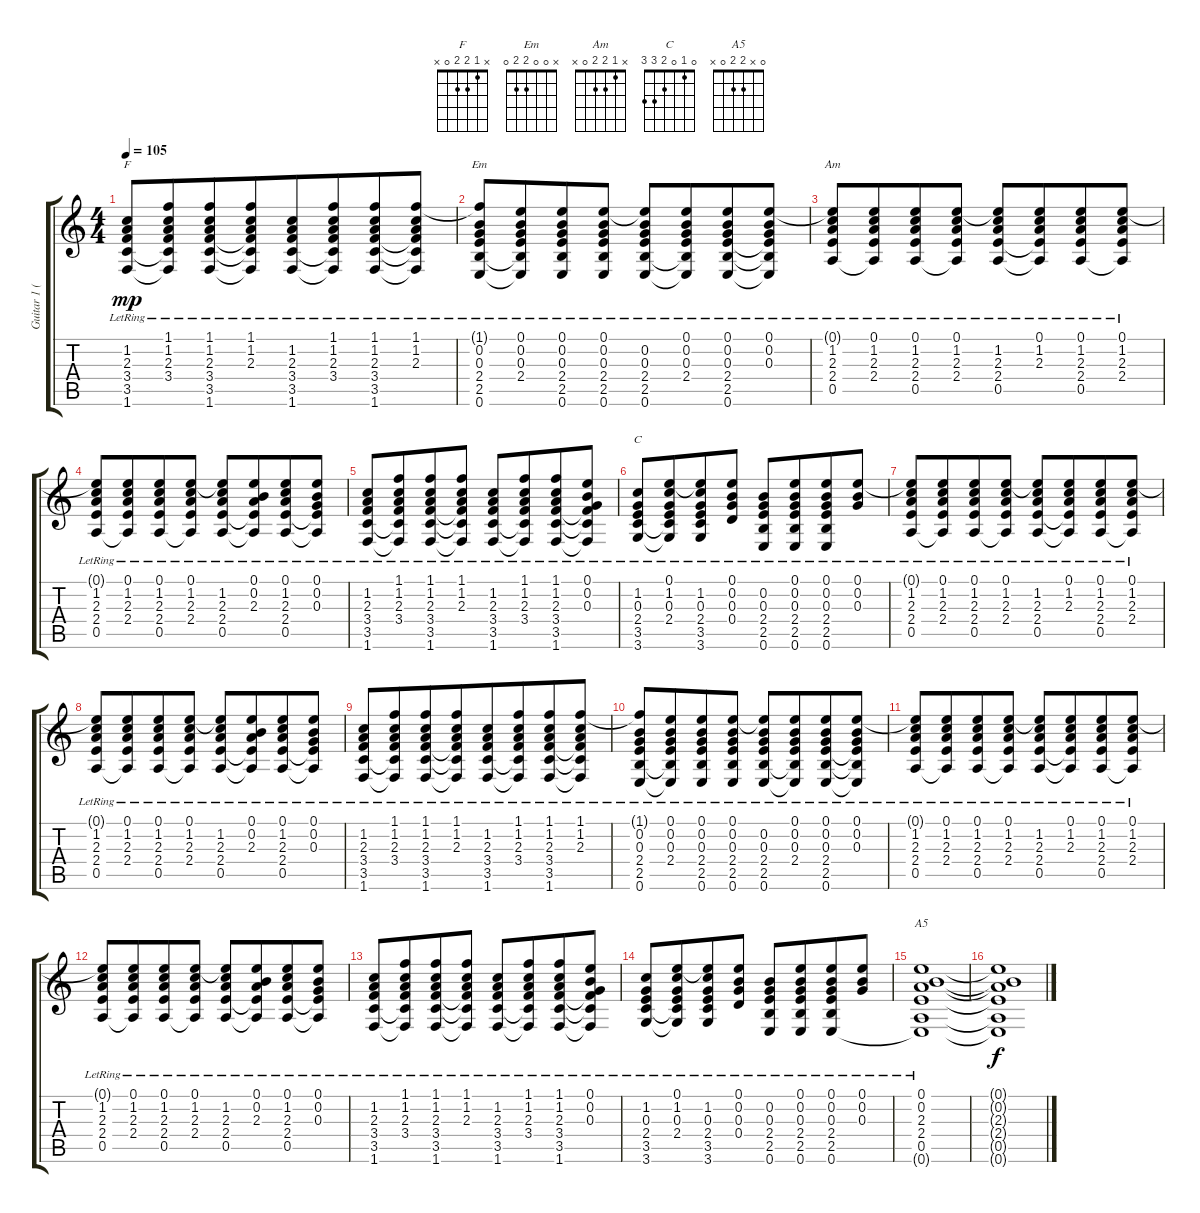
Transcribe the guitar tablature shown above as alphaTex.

\track ("Guitar 1 (Ruythm)" "Guitar 1 (") {instrument acousticguitarsteel}
\staff {score tabs}
\tuning (E4 B3 G3 D3 A2 E2) {hide}
\chord ("F" x 1 2 2 0 x)
\chord ("Em" x 0 0 2 2 0)
\chord ("Am" x 1 2 2 0 x)
\chord ("C" 0 1 0 2 3 3)
\chord ("A5" 0 x 2 2 0 x)
\ts (4 4)
\tempo 105
\clef g2
\ks c
(1.2{lr} 2.3{lr} 3.4{lr} 3.5{lr} 1.6).8{ch "F" dy mp} (1.1 1.2{lr} 2.3{lr} 3.4{lr} 3.5{t} 1.6{t}).8{beam merge} (1.1 1.2{lr} 2.3{lr} 3.4{lr} 3.5{lr} 1.6).8 (1.1 1.2{lr} 2.3{lr} 3.4{t} 3.5{t} 1.6{t}).8{beam merge} (1.2{lr} 2.3{lr} 3.4{lr} 3.5{lr} 1.6).8 (1.1 1.2{lr} 2.3{lr} 3.4{lr} 3.5{t} 1.6{t}).8{beam merge} (1.1 1.2{lr} 2.3{lr} 3.4{lr} 3.5{lr} 1.6).8 (1.1 1.2{lr} 2.3{lr} 3.4{t} 3.5{t} 1.6{t}).8 |
(1.1{t} 0.2{lr} 0.3{lr} 2.4{lr} 2.5{lr} 0.6{lr}).8{ch "Em"} (0.1{lr} 0.2{lr} 0.3{lr} 2.4{lr} 2.5{t} 0.6{t}).8{beam merge} (0.1 0.2{lr} 0.3{lr} 2.4{lr} 2.5{lr} 0.6{lr}).8 (0.1{lr} 0.2{lr} 0.3{lr} 2.4{lr} 2.5{lr} 0.6{lr}).8 (0.1{t} 0.2{lr} 0.3{lr} 2.4{lr} 2.5{lr} 0.6{lr}).8 (0.1{lr} 0.2{lr} 0.3{lr} 2.4{lr} 2.5{t} 0.6{t}).8{beam merge} (0.1 0.2{lr} 0.3{lr} 2.4{lr} 2.5{lr} 0.6{lr}).8 (0.1{lr} 0.2{lr} 0.3{lr} 2.4{t} 2.5{t} 0.6{t}).8 |
(0.1{t} 1.2{lr} 2.3{lr} 2.4{lr} 0.5{lr}).8{ch "Am"} (0.1{lr} 1.2{lr} 2.3{lr} 2.4{lr} 0.5{t}).8{beam merge} (0.1 1.2{lr} 2.3{lr} 2.4{lr} 0.5{lr}).8 (0.1{lr} 1.2{lr} 2.3{lr} 2.4{lr} 0.5{t}).8 (0.1{t} 1.2{lr} 2.3{lr} 2.4{lr} 0.5{lr}).8 (0.1{lr} 1.2{lr} 2.3 2.4{t} 0.5{t}).8{beam merge} (0.1 1.2{lr} 2.3{lr} 2.4{lr} 0.5{lr}).8 (0.1{lr} 1.2{lr} 2.3{lr} 2.4{lr} 0.5{t}).8 |
(0.1{t} 1.2{lr} 2.3{lr} 2.4{lr} 0.5{lr}).8 (0.1{lr} 1.2{lr} 2.3{lr} 2.4{lr} 0.5{t}).8{beam merge} (0.1 1.2{lr} 2.3{lr} 2.4{lr} 0.5{lr}).8 (0.1{lr} 1.2{lr} 2.3{lr} 2.4{lr} 0.5{t}).8 (0.1{t} 1.2{lr} 2.3{lr} 2.4{lr} 0.5{lr}).8 (0.1{lr} 0.2{lr} 2.3 2.4{t} 0.5{t}).8{beam merge} (0.1 1.2{lr} 2.3{lr} 2.4{lr} 0.5{lr}).8 (0.1{lr} 0.2{lr} 0.3{lr} 2.4{t} 0.5{t}).8 |
(1.2{lr} 2.3{lr} 3.4{lr} 3.5{lr} 1.6).8{beam merge} (1.1 1.2{lr} 2.3{lr} 3.4{lr} 3.5{t} 1.6{t}).8{beam merge} (1.1 1.2{lr} 2.3{lr} 3.4{lr} 3.5{lr} 1.6).8{beam merge} (1.1 1.2{lr} 2.3{lr} 3.4{t} 3.5{t} 1.6{t}).8{beam split} (1.2{lr} 2.3{lr} 3.4{lr} 3.5{lr} 1.6).8{beam merge} (1.1 1.2{lr} 2.3{lr} 3.4{lr} 3.5{t} 1.6{t}).8{beam merge} (1.1 1.2{lr} 2.3{lr} 3.4{lr} 3.5{lr} 1.6).8{beam merge} (0.1 0.2{lr} 0.3{lr} 3.4{t} 3.5{t} 1.6{t}).8 |
(1.2{lr} 0.3{lr} 2.4{lr} 3.5{lr} 3.6{lr}).8{ch "C"} (0.1{lr} 1.2{lr} 0.3{lr} 2.4{lr} 3.5{t} 3.6{t}).8{beam merge} (0.1{t} 1.2{lr} 0.3{lr} 2.4{lr} 3.5{lr} 3.6{lr}).8 (0.1{lr} 0.2{lr} 0.3{lr} 0.4{lr}).8 (0.2{lr} 0.3{lr} 2.4{lr} 2.5{lr} 0.6{lr}).8 (0.1{lr} 0.2{lr} 0.3{lr} 2.4{lr} 2.5{lr} 0.6{lr}).8{beam merge} (0.1 0.2{lr} 0.3{lr} 2.4{lr} 2.5{lr} 0.6{lr}).8 (0.1 0.2{lr} 0.3{lr}).8 |
(0.1{t} 1.2{lr} 2.3{lr} 2.4{lr} 0.5{lr}).8 (0.1{lr} 1.2{lr} 2.3{lr} 2.4{lr} 0.5{t}).8{beam merge} (0.1 1.2{lr} 2.3{lr} 2.4{lr} 0.5{lr}).8 (0.1{lr} 1.2{lr} 2.3{lr} 2.4{lr} 0.5{t}).8 (0.1{t} 1.2{lr} 2.3{lr} 2.4{lr} 0.5{lr}).8 (0.1{lr} 1.2{lr} 2.3 2.4{t} 0.5{t}).8{beam merge} (0.1 1.2{lr} 2.3{lr} 2.4{lr} 0.5{lr}).8 (0.1{lr} 1.2{lr} 2.3{lr} 2.4{lr} 0.5{t}).8 |
(0.1{t} 1.2{lr} 2.3{lr} 2.4{lr} 0.5{lr}).8 (0.1{lr} 1.2{lr} 2.3{lr} 2.4{lr} 0.5{t}).8{beam merge} (0.1 1.2{lr} 2.3{lr} 2.4{lr} 0.5{lr}).8 (0.1{lr} 1.2{lr} 2.3{lr} 2.4{lr} 0.5{t}).8 (0.1{t} 1.2{lr} 2.3{lr} 2.4{lr} 0.5{lr}).8 (0.1{lr} 0.2{lr} 2.3 2.4{t} 0.5{t}).8{beam merge} (0.1 1.2{lr} 2.3{lr} 2.4{lr} 0.5{lr}).8 (0.1{lr} 0.2{lr} 0.3{lr} 2.4{t} 0.5{t}).8 |
(1.2{lr} 2.3{lr} 3.4{lr} 3.5{lr} 1.6).8 (1.1 1.2{lr} 2.3{lr} 3.4{lr} 3.5{t} 1.6{t}).8{beam merge} (1.1 1.2{lr} 2.3{lr} 3.4{lr} 3.5{lr} 1.6).8 (1.1 1.2{lr} 2.3{lr} 3.4{t} 3.5{t} 1.6{t}).8{beam merge} (1.2{lr} 2.3{lr} 3.4{lr} 3.5{lr} 1.6).8 (1.1 1.2{lr} 2.3{lr} 3.4{lr} 3.5{t} 1.6{t}).8{beam merge} (1.1 1.2{lr} 2.3{lr} 3.4{lr} 3.5{lr} 1.6).8 (1.1 1.2{lr} 2.3{lr} 3.4{t} 3.5{t} 1.6{t}).8 |
(1.1{t} 0.2{lr} 0.3{lr} 2.4{lr} 2.5{lr} 0.6{lr}).8 (0.1{lr} 0.2{lr} 0.3{lr} 2.4{lr} 2.5{t} 0.6{t}).8{beam merge} (0.1 0.2{lr} 0.3{lr} 2.4{lr} 2.5{lr} 0.6{lr}).8 (0.1{lr} 0.2{lr} 0.3{lr} 2.4{lr} 2.5{lr} 0.6{lr}).8 (0.1{t} 0.2{lr} 0.3{lr} 2.4{lr} 2.5{lr} 0.6{lr}).8 (0.1{lr} 0.2{lr} 0.3{lr} 2.4{lr} 2.5{t} 0.6{t}).8{beam merge} (0.1 0.2{lr} 0.3{lr} 2.4{lr} 2.5{lr} 0.6{lr}).8 (0.1{lr} 0.2{lr} 0.3{lr} 2.4{t} 2.5{t} 0.6{t}).8 |
(0.1{t} 1.2{lr} 2.3{lr} 2.4{lr} 0.5{lr}).8 (0.1{lr} 1.2{lr} 2.3{lr} 2.4{lr} 0.5{t}).8{beam merge} (0.1 1.2{lr} 2.3{lr} 2.4{lr} 0.5{lr}).8 (0.1{lr} 1.2{lr} 2.3{lr} 2.4{lr} 0.5{t}).8 (0.1{t} 1.2{lr} 2.3{lr} 2.4{lr} 0.5{lr}).8 (0.1{lr} 1.2{lr} 2.3 2.4{t} 0.5{t}).8{beam merge} (0.1 1.2{lr} 2.3{lr} 2.4{lr} 0.5{lr}).8 (0.1{lr} 1.2{lr} 2.3{lr} 2.4{lr} 0.5{t}).8 |
(0.1{t} 1.2{lr} 2.3{lr} 2.4{lr} 0.5{lr}).8 (0.1{lr} 1.2{lr} 2.3{lr} 2.4{lr} 0.5{t}).8{beam merge} (0.1 1.2{lr} 2.3{lr} 2.4{lr} 0.5{lr}).8 (0.1{lr} 1.2{lr} 2.3{lr} 2.4{lr} 0.5{t}).8 (0.1{t} 1.2{lr} 2.3{lr} 2.4{lr} 0.5{lr}).8 (0.1{lr} 0.2{lr} 2.3 2.4{t} 0.5{t}).8{beam merge} (0.1 1.2{lr} 2.3{lr} 2.4{lr} 0.5{lr}).8 (0.1{lr} 0.2{lr} 0.3{lr} 2.4{t} 0.5{t}).8 |
(1.2{lr} 2.3{lr} 3.4{lr} 3.5{lr} 1.6).8{beam merge} (1.1 1.2{lr} 2.3{lr} 3.4{lr} 3.5{t} 1.6{t}).8{beam merge} (1.1 1.2{lr} 2.3{lr} 3.4{lr} 3.5{lr} 1.6).8{beam merge} (1.1 1.2{lr} 2.3{lr} 3.4{t} 3.5{t} 1.6{t}).8{beam split} (1.2{lr} 2.3{lr} 3.4{lr} 3.5{lr} 1.6).8{beam merge} (1.1 1.2{lr} 2.3{lr} 3.4{lr} 3.5{t} 1.6{t}).8{beam merge} (1.1 1.2{lr} 2.3{lr} 3.4{lr} 3.5{lr} 1.6).8{beam merge} (0.1 0.2{lr} 0.3{lr} 3.4{t} 3.5{t} 1.6{t}).8 |
(1.2{lr} 0.3{lr} 2.4{lr} 3.5{lr} 3.6{lr}).8 (0.1{lr} 1.2{lr} 0.3{lr} 2.4{lr} 3.5{t} 3.6{t}).8{beam merge} (0.1{t} 1.2{lr} 0.3{lr} 2.4{lr} 3.5{lr} 3.6{lr}).8 (0.1{lr} 0.2{lr} 0.3{lr} 0.4{lr}).8 (0.2{lr} 0.3{lr} 2.4{lr} 2.5{lr} 0.6{lr}).8 (0.1{lr} 0.2{lr} 0.3{lr} 2.4{lr} 2.5{lr} 0.6{lr}).8{beam merge} (0.1 0.2{lr} 0.3{lr} 2.4{lr} 2.5{lr} 0.6{lr}).8 (0.1 0.2{lr} 0.3{lr}).8 |
(0.1 0.2{lr} 2.3{lr} 2.4{lr} 0.5 0.6{t}).1{ch "A5"} |
(0.1{t} 0.2{t} 2.3{t} 2.4{t} 0.5{t} 0.6{t}).1{dy f}
